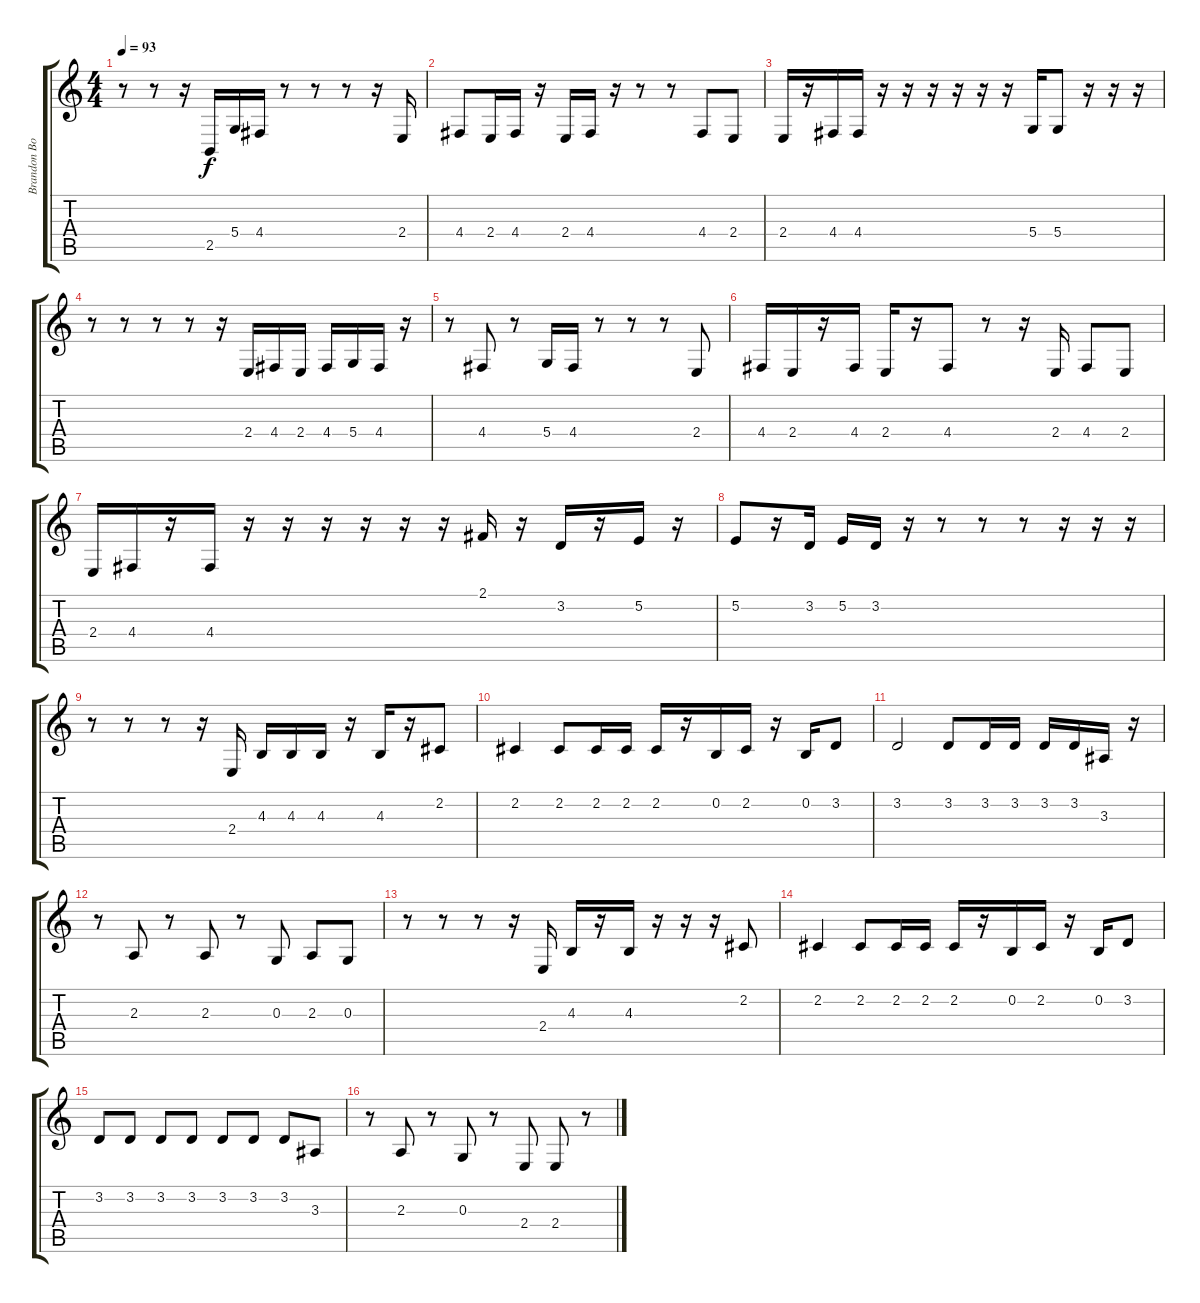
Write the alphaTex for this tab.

\track ("Brandon Boyd" "Brandon Bo") {instrument cello}
\staff {score tabs}
\tuning (E4 B3 G3 D3 A2 E2) {hide}
\ts (4 4)
\tempo 93
\clef g2
\ks c
r.8{dy f} r.8 r.16 2.5.16 5.4.16 4.4.16 r.8 r.8 r.8 r.16 2.4.16 |
4.4.8 2.4.16 4.4.16 r.16 2.4.16 4.4.16 r.16 r.8 r.8 4.4.8 2.4.8 |
2.4.16 r.16 4.4.16 4.4.16 r.16 r.16 r.16 r.16 r.16 r.16 5.4.16 5.4.8 r.16 r.16 r.16 |
r.8 r.8 r.8 r.8 r.16 2.4.16 4.4.16 2.4.16 4.4.16 5.4.16 4.4.16 r.16 |
r.8 4.4.8 r.8 5.4.16 4.4.16 r.8 r.8 r.8 2.4.8 |
4.4.16 2.4.16 r.16 4.4.16 2.4.16 r.16 4.4.8 r.8 r.16 2.4.16 4.4.8 2.4.8 |
2.4.16 4.4.16 r.16 4.4.16 r.16 r.16 r.16 r.16 r.16 r.16 2.1.16 r.16 3.2.16 r.16 5.2.16 r.16 |
5.2.8 r.16 3.2.16 5.2.16 3.2.16 r.16 r.8 r.8 r.8 r.16 r.16 r.16 |
r.8 r.8 r.8 r.16 2.4.16 4.3.16 4.3.16 4.3.16 r.16 4.3.16 r.16 2.2.8 |
2.2.4 2.2.8 2.2.16 2.2.16 2.2.16 r.16 0.2.16 2.2.16 r.16 0.2.16 3.2.8 |
3.2.2 3.2.8 3.2.16 3.2.16 3.2.16 3.2.16 3.3.16 r.16 |
r.8 2.3.8 r.8 2.3.8 r.8 0.3.8 2.3.8 0.3.8 |
r.8 r.8 r.8 r.16 2.4.16 4.3.16 r.16 4.3.16 r.16 r.16 r.16 2.2.8 |
2.2.4 2.2.8 2.2.16 2.2.16 2.2.16 r.16 0.2.16 2.2.16 r.16 0.2.16 3.2.8 |
3.2.8 3.2.8 3.2.8 3.2.8 3.2.8 3.2.8 3.2.8 3.3.8 |
r.8 2.3.8 r.8 0.3.8 r.8 2.4.8 2.4.8 r.8
